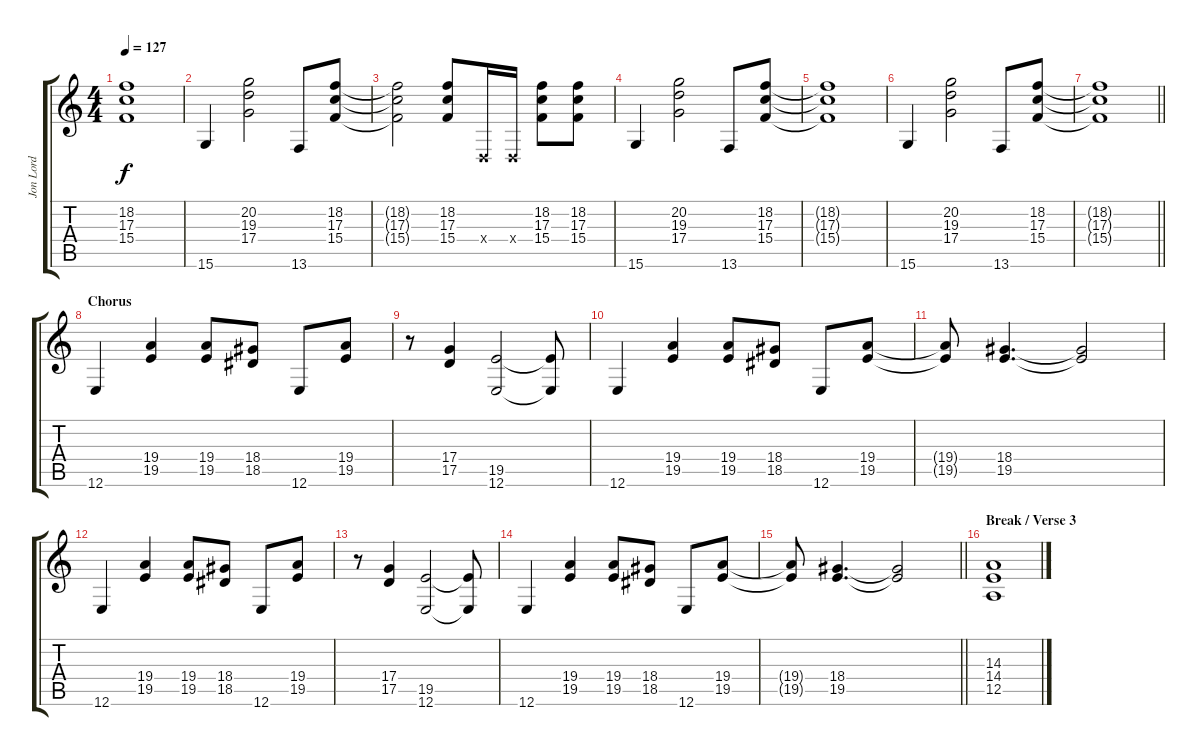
\track ("Jon Lord" "Jon Lord") {instrument drawbarorgan}
\staff {score tabs}
\tuning (E4 B3 G3 D3 A2 E2) {hide}
\ts (4 4)
\tempo 127
\clef g2
\ks c
(18.2{t} 17.3{t} 15.4{t}).1{dy f} |
15.6.4 (20.2 19.3 17.4).2 13.6.8 (18.2 17.3 15.4).8 |
(18.2{t} 17.3{t} 15.4{t}).2 (18.2 17.3 15.4).8 0.4{x}.16 0.4{x}.16 (18.2 17.3 15.4).8 (18.2 17.3 15.4).8 |
15.6.4 (20.2 19.3 17.4).2 13.6.8 (18.2 17.3 15.4).8 |
(18.2{t} 17.3{t} 15.4{t}).1 |
15.6.4 (20.2 19.3 17.4).2 13.6.8 (18.2 17.3 15.4).8 |
\barLineRight lightlight
(18.2{t} 17.3{t} 15.4{t}).1 |
\section ("" "Chorus")
12.6.4 (19.4 19.5).4 (19.4 19.5).8 (18.4 18.5).8 12.6.8 (19.4 19.5).8 |
r.8 (17.4 17.5).4 (19.5 12.6).2 (19.5{t} 12.6{t}).8 |
12.6.4 (19.4 19.5).4 (19.4 19.5).8 (18.4 18.5).8 12.6.8 (19.4 19.5).8 |
(19.4{t} 19.5{t}).8 (18.4 19.5).4{d} (18.4{t} 19.5{t}).2 |
12.6.4 (19.4 19.5).4 (19.4 19.5).8 (18.4 18.5).8 12.6.8 (19.4 19.5).8 |
r.8 (17.4 17.5).4 (19.5 12.6).2 (19.5{t} 12.6{t}).8 |
12.6.4 (19.4 19.5).4 (19.4 19.5).8 (18.4 18.5).8 12.6.8 (19.4 19.5).8 |
\barLineRight lightlight
(19.4{t} 19.5{t}).8 (18.4 19.5).4{d} (18.4{t} 19.5{t}).2 |
\section ("" "Break / Verse 3")
(14.3 14.4 12.5).1
